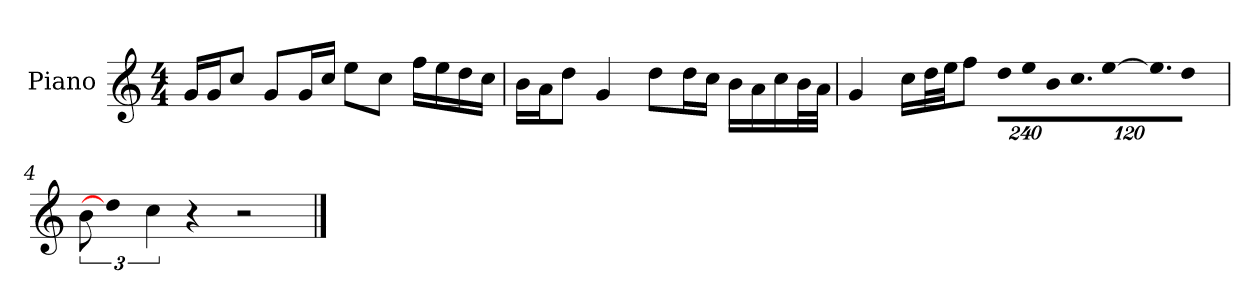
**kern
*part1
*staff1
*I"Piano
*I'P-no
*clefG2
*k[]
*M4/4
*MM90
=1
16g/LL
16g/J
8cc/J
8g/L
16g/L
16cc/JJ
8ee\L
8cc\J
16ff\LL
16ee\
16dd\
16cc\JJ
=2
16b\LL
16a\J
8dd\J
4g/
8dd\L
16dd\L
16cc\JJ
16b\LL
16a\
16cc\
32b\L
32a\JJJ
=3
4g/
16cc\LL
32dd\L
32ee\JJ
8ff\J
*Xbrackettup
!LO:N:vis=16
1920%137dd\LL
!LO:N:vis=16
1920%137ee\
!LO:N:vis=16
1920%137b\
!LO:N:vis=16.
960%103cc\
!LO:N:vis=32
[640%23ee\K
!LO:N:vis=16.
960%103ee\]
[480%17dd\JJ
=4
*brackettup
12b\
1920dd\]
6cc\
4r
2r
==
*-
